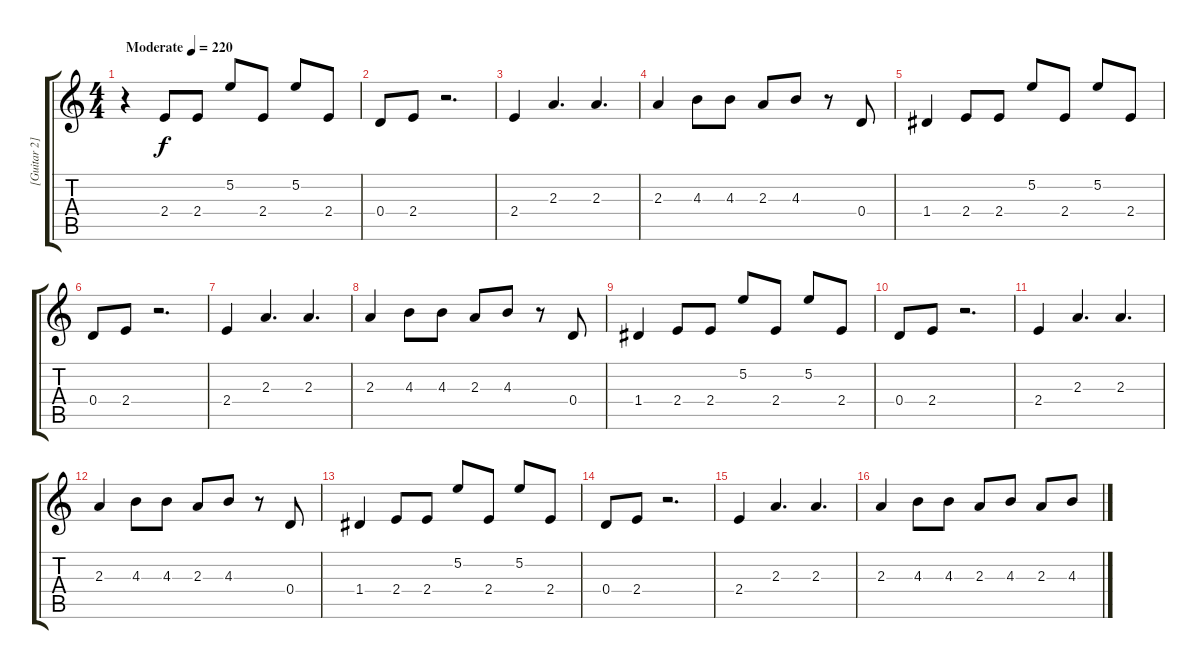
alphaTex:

\track ("[Guitar 2]" "[Guitar 2]") {instrument overdrivenguitar}
\staff {score tabs}
\tuning (E4 B3 G3 D3 A2 E2) {hide}
\ts (4 4)
\tempo (220 "Moderate")
\clef g2
\ks c
r.4{dy f instrument overdrivenguitar} 2.4.8 2.4.8 5.2.8 2.4.8 5.2.8 2.4.8 |
0.4.8 2.4.8 r.2{d} |
2.4.4 2.3.4{d} 2.3.4{d} |
2.3.4 4.3.8 4.3.8 2.3.8 4.3.8 r.8 0.4.8 |
1.4.4 2.4.8 2.4.8 5.2.8 2.4.8 5.2.8 2.4.8 |
0.4.8 2.4.8 r.2{d} |
2.4.4 2.3.4{d} 2.3.4{d} |
2.3.4 4.3.8 4.3.8 2.3.8 4.3.8 r.8 0.4.8 |
1.4.4 2.4.8 2.4.8 5.2.8 2.4.8 5.2.8 2.4.8 |
0.4.8 2.4.8 r.2{d} |
2.4.4 2.3.4{d} 2.3.4{d} |
2.3.4 4.3.8 4.3.8 2.3.8 4.3.8 r.8 0.4.8 |
1.4.4 2.4.8 2.4.8 5.2.8 2.4.8 5.2.8 2.4.8 |
0.4.8 2.4.8 r.2{d} |
2.4.4 2.3.4{d} 2.3.4{d} |
2.3.4 4.3.8 4.3.8 2.3.8 4.3.8 2.3.8 4.3.8
